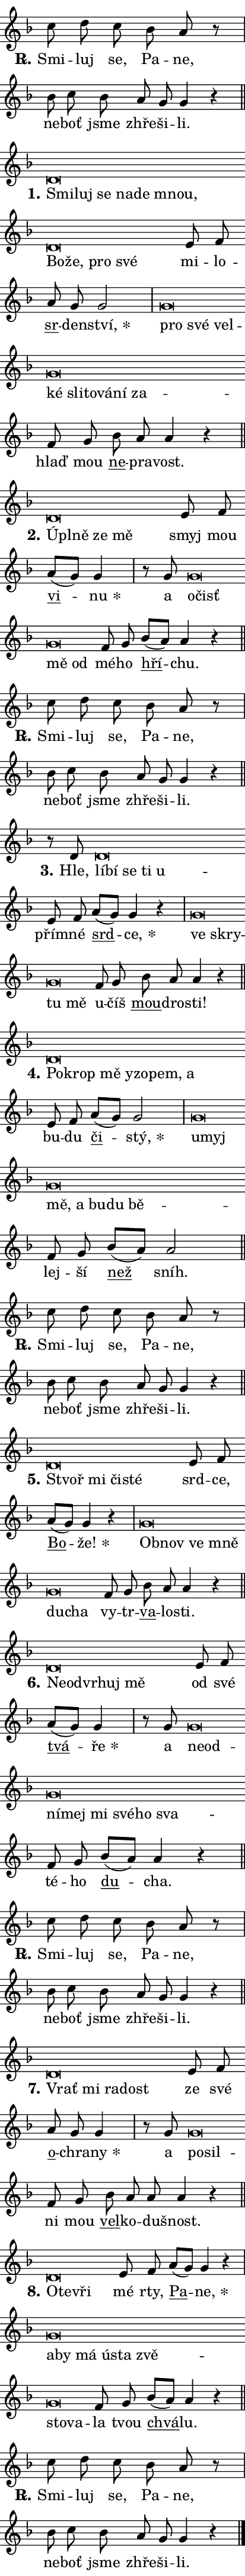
\version "2.22.1"
\header { tagline = "" }
\paper {
  indent = 0\cm
  top-margin = 0\cm
  right-margin = 0\cm
  bottom-margin = 0\cm
  left-margin = 0\cm
  paper-width = 7\cm
  page-breaking = #ly:one-page-breaking
  system-system-spacing.basic-distance = #11
  score-system-spacing.basic-distance = #11
  ragged-last = ##f
}


%% Author: Thomas Morley
%% https://lists.gnu.org/archive/html/lilypond-user/2020-05/msg00002.html
#(define (line-position grob)
"Returns position of @var[grob} in current system:
   @code{'start}, if at first time-step
   @code{'end}, if at last time-step
   @code{'middle} otherwise
"
  (let* ((col (ly:item-get-column grob))
         (ln (ly:grob-object col 'left-neighbor))
         (rn (ly:grob-object col 'right-neighbor))
         (col-to-check-left (if (ly:grob? ln) ln col))
         (col-to-check-right (if (ly:grob? rn) rn col))
         (break-dir-left
           (and
             (ly:grob-property col-to-check-left 'non-musical #f)
             (ly:item-break-dir col-to-check-left)))
         (break-dir-right
           (and
             (ly:grob-property col-to-check-right 'non-musical #f)
             (ly:item-break-dir col-to-check-right))))
        (cond ((eqv? 1 break-dir-left) 'start)
              ((eqv? -1 break-dir-right) 'end)
              (else 'middle))))

#(define (tranparent-at-line-position vctor)
  (lambda (grob)
  "Relying on @code{line-position} select the relevant enry from @var{vctor}.
Used to determine transparency,"
    (case (line-position grob)
      ((end) (not (vector-ref vctor 0)))
      ((middle) (not (vector-ref vctor 1)))
      ((start) (not (vector-ref vctor 2))))))

noteHeadBreakVisibility =
#(define-music-function (break-visibility)(vector?)
"Makes @code{NoteHead}s transparent relying on @var{break-visibility}"
#{
  \override NoteHead.transparent =
    #(tranparent-at-line-position break-visibility)
#})

#(define delete-ledgers-for-transparent-note-heads
  (lambda (grob)
    "Reads whether a @code{NoteHead} is transparent.
If so this @code{NoteHead} is removed from @code{'note-heads} from
@var{grob}, which is supposed to be @code{LedgerLineSpanner}.
As a result ledgers are not printed for this @code{NoteHead}"
    (let* ((nhds-array (ly:grob-object grob 'note-heads))
           (nhds-list
             (if (ly:grob-array? nhds-array)
                 (ly:grob-array->list nhds-array)
                 '()))
           ;; Relies on the transparent-property being done before
           ;; Staff.LedgerLineSpanner.after-line-breaking is executed.
           ;; This is fragile ...
           (to-keep
             (remove
               (lambda (nhd)
                 (ly:grob-property nhd 'transparent #f))
               nhds-list)))
      ;; TODO find a better method to iterate over grob-arrays, similiar
      ;; to filter/remove etc for lists
      ;; For now rebuilt from scratch
      (set! (ly:grob-object grob 'note-heads)  '())
      (for-each
        (lambda (nhd)
          (ly:pointer-group-interface::add-grob grob 'note-heads nhd))
        to-keep))))

hideNotes = {
  \noteHeadBreakVisibility #begin-of-line-visible
}
unHideNotes = {
  \noteHeadBreakVisibility #all-visible
}

% work-around for resetting accidentals
% https://lilypond.org/doc/v2.23/Documentation/notation/displaying-rhythms#unmetered-music
cadenzaMeasure = {
  \cadenzaOff
  \partial 1024 s1024
  \cadenzaOn
}

#(define-markup-command (accent layout props text) (markup?)
  "Underline accented syllable"
  (interpret-markup layout props
    #{\markup \override #'(offset . 4.3) \underline { #text }#}))

responsum = \markup \concat {
  "R" \hspace #-1.05 \path #0.1 #'((moveto 0 0.07) (lineto 0.9 0.8)) \hspace #0.05 "."
}

\layout {
    \context {
        \Staff
        \remove "Time_signature_engraver"
        \override LedgerLineSpanner.after-line-breaking = #delete-ledgers-for-transparent-note-heads
    }
    \context {
        \Voice {
            \override NoteHead.output-attributes = #'((class . "notehead"))
            \override Hairpin.height = #0.55
        }
    }
    \context {
        \Lyrics {
            \override StanzaNumber.output-attributes = #'((class . "stanzanumber"))
            \override LyricSpace.minimum-distance = #0.9
            \override LyricText.font-name = #"TeX Gyre Schola"
            \override LyricText.font-size = 1
            \override StanzaNumber.font-name = #"TeX Gyre Schola Bold"
            \override StanzaNumber.font-size = 1
        }
    }
}

% magnetic-lyrics.ily
%
%   written by
%     Jean Abou Samra <jean@abou-samra.fr>
%     Werner Lemberg <wl@gnu.org>
%
%   adapted by
%     Jiri Hon <jiri.hon@gmail.com>
%
% Version 2022-Apr-15

% https://www.mail-archive.com/lilypond-user@gnu.org/msg149350.html

#(define (Left_hyphen_pointer_engraver context)
   "Collect syllable-hyphen-syllable occurrences in lyrics and store
them in properties.  This engraver only looks to the left.  For
example, if the lyrics input is @code{foo -- bar}, it does the
following.

@itemize @bullet
@item
Set the @code{text} property of the @code{LyricHyphen} grob between
@q{foo} and @q{bar} to @code{foo}.

@item
Set the @code{left-hyphen} property of the @code{LyricText} grob with
text @q{foo} to the @code{LyricHyphen} grob between @q{foo} and
@q{bar}.
@end itemize

Use this auxiliary engraver in combination with the
@code{lyric-@/text::@/apply-@/magnetic-@/offset!} hook."
   (let ((hyphen #f)
         (text #f))
     (make-engraver
      (acknowledgers
       ((lyric-syllable-interface engraver grob source-engraver)
        (set! text grob)))
      (end-acknowledgers
       ((lyric-hyphen-interface engraver grob source-engraver)
        ;(when (not (grob::has-interface grob 'lyric-space-interface))
          (set! hyphen grob)));)
      ((stop-translation-timestep engraver)
       (when (and text hyphen)
         (ly:grob-set-object! text 'left-hyphen hyphen))
       (set! text #f)
       (set! hyphen #f)))))

#(define (lyric-text::apply-magnetic-offset! grob)
   "If the space between two syllables is less than the value in
property @code{LyricText@/.details@/.squash-threshold}, move the right
syllable to the left so that it gets concatenated with the left
syllable.

Use this function as a hook for
@code{LyricText@/.after-@/line-@/breaking} if the
@code{Left_@/hyphen_@/pointer_@/engraver} is active."
   (let ((hyphen (ly:grob-object grob 'left-hyphen #f)))
     (when hyphen
       (let ((left-text (ly:spanner-bound hyphen LEFT)))
         (when (grob::has-interface left-text 'lyric-syllable-interface)
           (let* ((common (ly:grob-common-refpoint grob left-text X))
                  (this-x-ext (ly:grob-extent grob common X))
                  (left-x-ext
                   (begin
                     ;; Trigger magnetism for left-text.
                     (ly:grob-property left-text 'after-line-breaking)
                     (ly:grob-extent left-text common X)))
                  ;; `delta` is the gap width between two syllables.
                  (delta (- (interval-start this-x-ext)
                            (interval-end left-x-ext)))
                  (details (ly:grob-property grob 'details))
                  (threshold (assoc-get 'squash-threshold details 0.2)))
             (when (< delta threshold)
               (let* (;; We have to manipulate the input text so that
                      ;; ligatures crossing syllable boundaries are not
                      ;; disabled.  For languages based on the Latin
                      ;; script this is essentially a beautification.
                      ;; However, for non-Western scripts it can be a
                      ;; necessity.
                      (lt (ly:grob-property left-text 'text))
                      (rt (ly:grob-property grob 'text))
                      (is-space (grob::has-interface hyphen 'lyric-space-interface))
                      (space (if is-space " " ""))
                      (space-markup (grob-interpret-markup grob " "))
                      (space-size (interval-length (ly:stencil-extent space-markup X)))
                      (extra-delta (if is-space space-size 0))
                      ;; Append new syllable.
                      (ltrt-space (if (and (string? lt) (string? rt))
                                (string-append lt space rt)
                                (make-concat-markup (list lt space rt))))
                      ;; Right-align `ltrt` to the right side.
                      (ltrt-space-markup (grob-interpret-markup
                               grob
                               (make-translate-markup
                                (cons (interval-length this-x-ext) 0)
                                (make-right-align-markup ltrt-space)))))
                 (begin
                   ;; Don't print `left-text`.
                   (ly:grob-set-property! left-text 'stencil #f)
                   ;; Set text and stencil (which holds all collected
                   ;; syllables so far) and shift it to the left.
                   (ly:grob-set-property! grob 'text ltrt-space)
                   (ly:grob-set-property! grob 'stencil ltrt-space-markup)
                   (ly:grob-translate-axis! grob (- (- delta extra-delta)) X))))))))))


#(define (lyric-hyphen::displace-bounds-first grob)
   ;; Make very sure this callback isn't triggered too early.
   (let ((left (ly:spanner-bound grob LEFT))
         (right (ly:spanner-bound grob RIGHT)))
     (ly:grob-property left 'after-line-breaking)
     (ly:grob-property right 'after-line-breaking)
     (ly:lyric-hyphen::print grob)))

squashThreshold = #0.4

\layout {
  \context {
    \Lyrics
    \consists #Left_hyphen_pointer_engraver
    \override LyricText.after-line-breaking =
      #lyric-text::apply-magnetic-offset!
    \override LyricHyphen.stencil = #lyric-hyphen::displace-bounds-first
    \override LyricText.details.squash-threshold = \squashThreshold
    \override LyricHyphen.minimum-distance = 0
    \override LyricHyphen.minimum-length = \squashThreshold
  }
}

squash = \override LyricText.details.squash-threshold = 9999
unSquash = \override LyricText.details.squash-threshold = \squashThreshold

left = \override LyricText.self-alignment-X = #LEFT
unLeft = \revert LyricText.self-alignment-X

starOffset = #(lambda (grob) 
                (let ((x_offset (ly:self-alignment-interface::aligned-on-x-parent grob)))
                  (if (= x_offset 0) 0 (+ x_offset 1.2))))

star = #(define-music-function (syllable)(string?)
"Append star separator at the end of a syllable"
#{
  \once \override LyricText.X-offset = #starOffset
  \lyricmode { \markup {
    #syllable
    \override #'((font-name . "TeX Gyre Schola Bold")) \hspace #0.2 \lower #0.65 \larger "*"
  } }
#})

starAccent = #(define-music-function (syllable)(string?)
"Append star separator at the end of a syllable and make accent"
#{
  \once \override LyricText.X-offset = #starOffset
  \lyricmode { \markup {
    \accent #syllable
    \override #'((font-name . "TeX Gyre Schola Bold")) \hspace #0.2 \lower #0.65 \larger "*"
  } }
#})

breath = #(define-music-function (syllable)(string?)
"Append breathing indicator at the end of a syllable"
#{
  \lyricmode { \markup { #syllable "+" } }
#})

optionalBreath = #(define-music-function (syllable)(string?)
"Append optional breathing indicator at the end of a syllable"
#{
  \lyricmode { \markup { #syllable "(+)" } }
#})


\score {
    <<
        \new Voice = "melody" { \cadenzaOn \key f \major \relative { c''8 d c bes a r \cadenzaMeasure \bar "|" bes c bes \bar "" a g g4 r \cadenzaMeasure \bar "||" \break }
\relative { d'\breve*1/16 \hideNotes \breve*1/16 \bar "" \breve*1/16 \bar "" \breve*1/16 \bar "" \breve*1/16 \bar "" \breve*1/16 \bar "" \breve*1/16 \bar "" \breve*1/16 \bar "" \breve*1/16 \breve*1/16 \bar "" \unHideNotes e8 f \bar "" a g g2 \cadenzaMeasure \bar "|" g\breve*1/16 \hideNotes \breve*1/16 \bar "" \breve*1/16 \bar "" \breve*1/16 \bar "" \breve*1/16 \bar "" \breve*1/16 \bar "" \breve*1/16 \bar "" \breve*1/16 \breve*1/16 \bar "" \unHideNotes f8 g \bar "" bes a a4 r \cadenzaMeasure \bar "||" \break }
\relative { d'\breve*1/16 \hideNotes \breve*1/16 \bar "" \breve*1/16 \breve*1/16 \bar "" \unHideNotes e8 f \bar "" a[( g)] g4 \cadenzaMeasure \bar "|" r8 g8 g\breve*1/16 \hideNotes \breve*1/16 \bar "" \breve*1/16 \breve*1/16 \bar "" \unHideNotes f8 g \bar "" bes[( a)] a4 r \cadenzaMeasure \bar "||" \break }
\relative { c''8 d c bes a r \cadenzaMeasure \bar "|" bes c bes \bar "" a g g4 r \cadenzaMeasure \bar "||" \break }
\relative { r8 d'8 d\breve*1/16 \hideNotes \breve*1/16 \bar "" \breve*1/16 \bar "" \breve*1/16 \breve*1/16 \bar "" \unHideNotes e8 f \bar "" a[( g)] g4 r \cadenzaMeasure \bar "|" g\breve*1/16 \hideNotes \breve*1/16 \bar "" \breve*1/16 \breve*1/16 \bar "" \unHideNotes f8 g \bar "" bes a a4 r \cadenzaMeasure \bar "||" \break }
\relative { d'\breve*1/16 \hideNotes \breve*1/16 \bar "" \breve*1/16 \bar "" \breve*1/16 \bar "" \breve*1/16 \bar "" \breve*1/16 \breve*1/16 \bar "" \unHideNotes e8 f \bar "" a[( g)] g2 \cadenzaMeasure \bar "|" g\breve*1/16 \hideNotes \breve*1/16 \bar "" \breve*1/16 \bar "" \breve*1/16 \bar "" \breve*1/16 \bar "" \breve*1/16 \breve*1/16 \bar "" \unHideNotes f8 g \bar "" bes[( a)] a2 \cadenzaMeasure \bar "||" \break }
\relative { c''8 d c bes a r \cadenzaMeasure \bar "|" bes c bes \bar "" a g g4 r \cadenzaMeasure \bar "||" \break }
\relative { d'\breve*1/16 \hideNotes \breve*1/16 \bar "" \breve*1/16 \breve*1/16 \bar "" \unHideNotes e8 f \bar "" a[( g)] g4 r \cadenzaMeasure \bar "|" g\breve*1/16 \hideNotes \breve*1/16 \bar "" \breve*1/16 \bar "" \breve*1/16 \bar "" \breve*1/16 \breve*1/16 \bar "" \unHideNotes f8 g \bar "" bes a a4 r \cadenzaMeasure \bar "||" \break }
\relative { d'\breve*1/16 \hideNotes \breve*1/16 \bar "" \breve*1/16 \bar "" \breve*1/16 \breve*1/16 \bar "" \unHideNotes e8 f \bar "" a[( g)] g4 \cadenzaMeasure \bar "|" r8 g8 g\breve*1/16 \hideNotes \breve*1/16 \bar "" \breve*1/16 \bar "" \breve*1/16 \bar "" \breve*1/16 \bar "" \breve*1/16 \bar "" \breve*1/16 \breve*1/16 \bar "" \unHideNotes f8 g \bar "" bes[( a)] a4 r \cadenzaMeasure \bar "||" \break }
\relative { c''8 d c bes a r \cadenzaMeasure \bar "|" bes c bes \bar "" a g g4 r \cadenzaMeasure \bar "||" \break }
\relative { d'\breve*1/16 \hideNotes \breve*1/16 \bar "" \breve*1/16 \breve*1/16 \bar "" \unHideNotes e8 f \bar "" a g g4 \cadenzaMeasure \bar "|" r8 g8 g\breve*1/16 \hideNotes \breve*1/16 \bar "" \unHideNotes f8 g \bar "" bes a a a4 r \cadenzaMeasure \bar "||" \break }
\relative { d'\breve*1/16 \hideNotes \breve*1/16 \breve*1/16 \bar "" \unHideNotes e8 f \bar "" a[( g)] g4 r \cadenzaMeasure \bar "|" g\breve*1/16 \hideNotes \breve*1/16 \bar "" \breve*1/16 \bar "" \breve*1/16 \bar "" \breve*1/16 \bar "" \breve*1/16 \bar "" \breve*1/16 \breve*1/16 \bar "" \unHideNotes f8 g \bar "" bes[( a)] a4 r \cadenzaMeasure \bar "||" \break }
\relative { c''8 d c bes a r \cadenzaMeasure \bar "|" bes c bes \bar "" a g g4 r \cadenzaMeasure \bar "||" \break } \bar "|." }
        \new Lyrics \lyricsto "melody" { \lyricmode { \set stanza = \responsum
Smi -- luj se, Pa -- ne, ne -- boť jsme zhře -- ši -- li.
\set stanza = "1."
\left Smi -- \squash luj se na -- de mnou, Bo -- že, pro své \unLeft \unSquash mi -- lo -- \markup \accent sr -- den -- \star ství, \left pro \squash své vel -- ké sli -- to -- vá -- ní za -- \unLeft \unSquash hlaď mou \markup \accent ne -- pra -- vost.
\set stanza = "2."
\left Úpl -- \squash ně ze mě \unLeft \unSquash smyj mou \markup \accent vi -- \star nu a \left o -- \squash čisť mě od \unLeft \unSquash mé -- ho \markup \accent hří -- chu.
\set stanza = \responsum
Smi -- luj se, Pa -- ne, ne -- boť jsme zhře -- ši -- li.
\set stanza = "3."
Hle, \left lí -- \squash bí se ti u -- \unLeft \unSquash přím -- né \markup \accent srd -- \star ce, \left ve \squash skry -- tu mě \unLeft \unSquash u -- číš \markup \accent mou -- dro -- sti!
\set stanza = "4."
\left Po -- \squash krop mě y -- zo -- pem, a \unLeft \unSquash bu -- du \markup \accent či -- \star stý, \left u -- \squash myj mě, a bu -- du bě -- \unLeft \unSquash lej -- ší \markup \accent než sníh.
\set stanza = \responsum
Smi -- luj se, Pa -- ne, ne -- boť jsme zhře -- ši -- li.
\set stanza = "5."
\left Stvoř \squash mi či -- sté \unLeft \unSquash srd -- ce, \markup \accent Bo -- \star že! \left Ob -- \squash nov ve mně du -- cha \unLeft \unSquash vy -- tr -- \markup \accent va -- lo -- sti.
\set stanza = "6."
\left Ne -- \squash od -- vr -- huj mě \unLeft \unSquash od své \markup \accent tvá -- \star ře a \left ne -- \squash od -- ní -- mej mi své -- ho sva -- \unLeft \unSquash té -- ho \markup \accent du -- cha.
\set stanza = \responsum
Smi -- luj se, Pa -- ne, ne -- boť jsme zhře -- ši -- li.
\set stanza = "7."
\left Vrať \squash mi ra -- dost \unLeft \unSquash ze své \markup \accent o -- chra -- \star ny a \left po -- \squash sil -- \unLeft \unSquash ni mou \markup \accent vel -- ko -- du -- šnost.
\set stanza = "8."
\left O -- \squash te -- vři \unLeft \unSquash mé rty, \markup \accent Pa -- \star ne, \left a -- \squash by má ú -- sta zvě -- sto -- va -- \unLeft \unSquash la tvou \markup \accent chvá -- lu.
\set stanza = \responsum
Smi -- luj se, Pa -- ne, ne -- boť jsme zhře -- ši -- li. } }
    >>
    \layout {}
}
